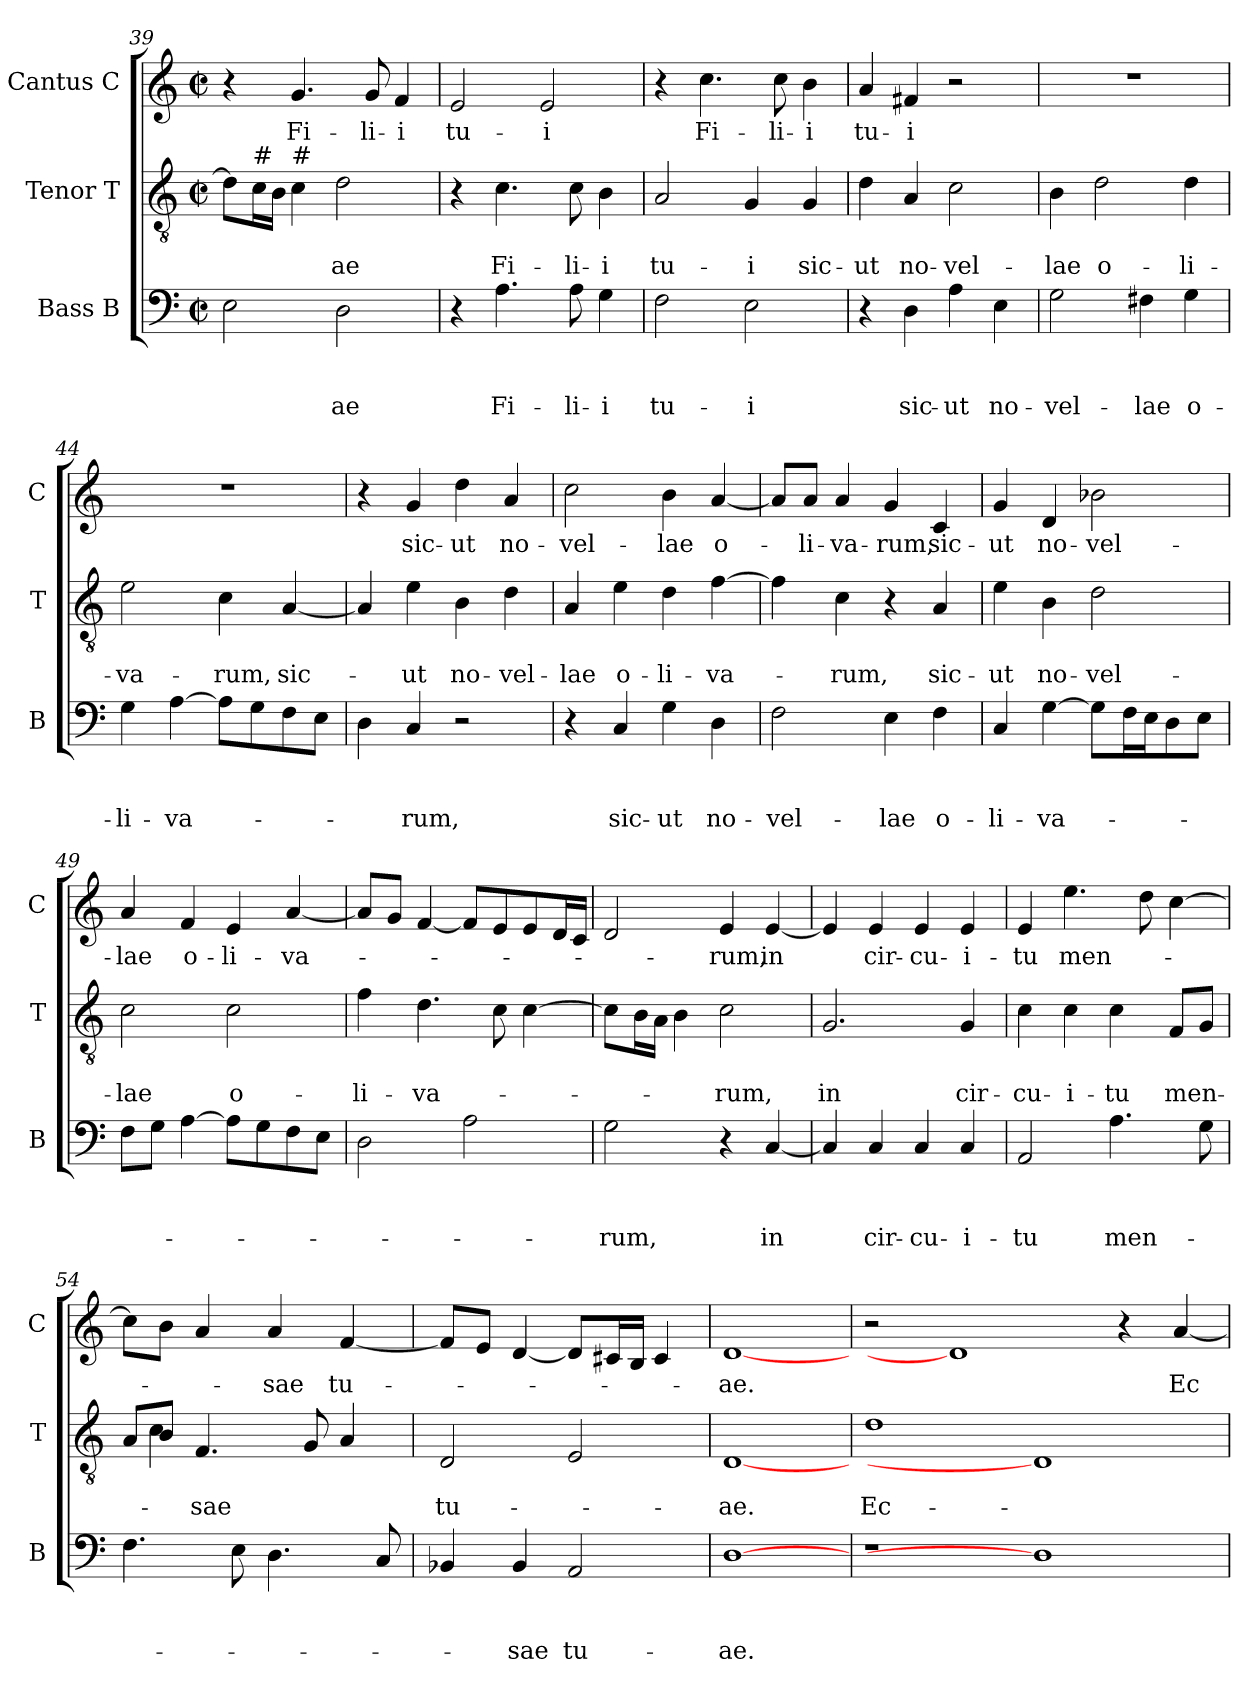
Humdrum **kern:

**kern	**text	**text	**text	**kern	**text	**text	**kern	**text
*part3	*part3	*part3	*part3	*part2	*part2	*part2	*part1	*part1
*staff3	*staff3	*staff3	*staff3	*staff2	*staff2	*staff2	*staff1	*staff1
*I"Bass B	*	*	*	*I"Tenor T	*	*	*I"Cantus C	*
*I'B	*	*	*	*I'T	*	*	*I'C	*
*clefF4	*	*	*	*clefGv2	*	*	*clefG2	*
*k[]	*	*	*	*k[]	*	*	*k[]	*
*C:	*	*	*	*C:	*	*	*C:	*
*M2/2	*	*	*	*M2/2	*	*	*M2/2	*
*met(c|)	*	*	*	*met(c|)	*	*	*met(c|)	*
=39	=39	=39	=39	=39	=39	=39	=39	=39
2E\	.	.	.	8d\L]	.	.	4r	.
!	!	!	!	!LO:TX:a:t=#	!	!	!	!
.	.	.	.	16c\L	.	.	.	.
.	.	.	.	16B\JJ	.	.	.	.
!	!	!	!	!LO:TX:a:t=#	!	!	!	!
!	!	!	!	!	!	!	!	!LO:LY:b
.	.	.	.	4c\	.	.	4.g/	Fi-
!	!	!	!LO:LY:b	!	!	!LO:LY:b	!	!
2D\	.	.	-ae	2d\	.	-ae	.	.
!	!	!	!	!	!	!	!	!LO:LY:b
.	.	.	.	.	.	.	8g/	-li-
!	!	!	!	!	!	!	!	!LO:LY:b
.	.	.	.	.	.	.	4f/	-i
=40	=40	=40	=40	=40	=40	=40	=40	=40
!	!	!	!	!	!	!	!	!LO:LY:b
4r	.	.	.	4r	.	.	2e/	tu-
!	!	!	!LO:LY:b	!	!	!LO:LY:b	!	!
4.A\	.	.	Fi-	4.c\	.	Fi-	.	.
!	!	!	!	!	!	!	!	!LO:LY:b
.	.	.	.	.	.	.	2e/	-i
!	!	!	!LO:LY:b	!	!	!LO:LY:b	!	!
8A\	.	.	-li-	8c\	.	-li-	.	.
!	!	!	!LO:LY:b:rj	!	!	!LO:LY:b:rj	!	!
4G\	.	.	-i	4B\	.	-i	.	.
=41	=41	=41	=41	=41	=41	=41	=41	=41
!	!	!	!LO:LY:b	!	!	!LO:LY:b	!	!
2F\	.	.	tu-	2A/	.	tu-	4r	.
!	!	!	!	!	!	!	!	!LO:LY:b
.	.	.	.	.	.	.	4.cc\	Fi-
!	!	!	!LO:LY:b	!	!	!LO:LY:b	!	!
2E\	.	.	-i	4G/	.	-i	.	.
!	!	!	!	!	!	!	!	!LO:LY:b
.	.	.	.	.	.	.	8cc\	-li-
!	!	!	!	!	!	!LO:LY:b	!	!LO:LY:b:rj
.	.	.	.	4G/	.	sic-	4b\	-i
=42	=42	=42	=42	=42	=42	=42	=42	=42
!	!	!	!	!	!	!LO:LY:b	!	!LO:LY:b
4r	.	.	.	4d\	.	-ut	4a/	tu-
!	!	!	!LO:LY:b	!	!	!LO:LY:b	!	!LO:LY:b
4D\	.	.	sic-	4A/	.	no-	4f#X/	-i
!	!	!	!LO:LY:b	!	!	!LO:LY:b:rj	!	!
4A\	.	.	-ut	2c\	.	-vel-	2r	.
!	!	!	!LO:LY:b	!	!	!	!	!
4E\	.	.	no-	.	.	.	.	.
=43	=43	=43	=43	=43	=43	=43	=43	=43
!	!	!	!LO:LY:b	!	!	!LO:LY:b	!	!
2G\	.	.	-vel-	4B\	.	-lae	1r	.
!	!	!	!	!	!	!LO:LY:b	!	!
.	.	.	.	2d\	.	o-	.	.
!	!	!	!LO:LY:b	!	!	!	!	!
4F#X\	.	.	-lae	.	.	.	.	.
!	!	!	!LO:LY:b	!	!	!LO:LY:b	!	!
4G\	.	.	o-	4d\	.	-li-	.	.
!!LO:LB:g=z
=44	=44	=44	=44	=44	=44	=44	=44	=44
!	!	!	!LO:LY:b	!	!	!LO:LY:b	!	!
4G\	.	.	-li-	2e\	.	-va-	1r	.
!	!	!	!LO:LY:b	!	!	!	!	!
[>4A\	.	.	-va-	.	.	.	.	.
!	!	!	!	!	!	!LO:LY:b	!	!
8A\L]	.	.	.	4c\	.	-rum,	.	.
8G\	.	.	.	.	.	.	.	.
!	!	!	!	!	!	!LO:LY:b	!	!
8F\	.	.	.	[<4A/	.	sic-	.	.
8E\J	.	.	.	.	.	.	.	.
=45	=45	=45	=45	=45	=45	=45	=45	=45
4D\	.	.	.	4A/]	.	.	4r	.
!	!	!	!LO:LY:b	!	!	!LO:LY:b	!	!LO:LY:b
4C/	.	.	-rum,	4e\	.	-ut	4g/	sic-
!	!	!	!	!	!	!LO:LY:b	!	!LO:LY:b
2r	.	.	.	4B\	.	no-	4dd\	-ut
!	!	!	!	!	!	!LO:LY:b	!	!LO:LY:b
.	.	.	.	4d\	.	-vel-	4a/	no-
=46	=46	=46	=46	=46	=46	=46	=46	=46
!	!	!	!	!	!	!LO:LY:b	!	!LO:LY:b
4r	.	.	.	4A/	.	-lae	2cc\	-vel-
!	!	!	!LO:LY:b	!	!	!LO:LY:b	!	!
4C/	.	.	sic-	4e\	.	o-	.	.
!	!	!	!LO:LY:b	!	!	!LO:LY:b	!	!LO:LY:b
4G\	.	.	-ut	4d\	.	-li-	4b\	-lae
!	!	!	!LO:LY:b	!	!	!LO:LY:b	!	!LO:LY:b
4D\	.	.	no-	[>4f\	.	-va-	[<4a/	o-
=47	=47	=47	=47	=47	=47	=47	=47	=47
!	!	!	!LO:LY:b	!	!	!	!	!
2F\	.	.	-vel-	4f\]	.	.	8a/L]	.
!	!	!	!	!	!	!	!	!LO:LY:b
.	.	.	.	.	.	.	8a/J	-li-
!	!	!	!	!	!	!LO:LY:b	!	!LO:LY:b:rj
.	.	.	.	4c\	.	-rum,	4a/	-va-
!	!	!	!LO:LY:b	!	!	!	!	!LO:LY:b
4E\	.	.	-lae	4r	.	.	4g/	-rum,
!	!	!	!LO:LY:b	!	!	!LO:LY:b	!	!LO:LY:b
4F\	.	.	o-	4A/	.	sic-	4c/	sic-
=48	=48	=48	=48	=48	=48	=48	=48	=48
!	!	!	!LO:LY:b	!	!	!LO:LY:b	!	!LO:LY:b
4C/	.	.	-li-	4e\	.	-ut	4g/	-ut
!	!	!	!LO:LY:b	!	!	!LO:LY:b	!	!LO:LY:b
[>4G\	.	.	-va-	4B\	.	no-	4d/	no-
!	!	!	!	!	!	!LO:LY:b	!	!LO:LY:b
8G\L]	.	.	.	2d\	.	-vel-	2b-X\	-vel-
16F\L	.	.	.	.	.	.	.	.
16E\J	.	.	.	.	.	.	.	.
8D\	.	.	.	.	.	.	.	.
8E\J	.	.	.	.	.	.	.	.
=49	=49	=49	=49	=49	=49	=49	=49	=49
!	!	!	!	!	!	!LO:LY:b	!	!LO:LY:b
8F\L	.	.	.	2c\	.	-lae	4a/	-lae
8G\J	.	.	.	.	.	.	.	.
!	!	!	!	!	!	!	!	!LO:LY:b
[>4A\	.	.	.	.	.	.	4f/	o-
!	!	!	!	!	!	!LO:LY:b	!	!LO:LY:b
8A\L]	.	.	.	2c\	.	o-	4e/	-li-
8G\	.	.	.	.	.	.	.	.
!	!	!	!	!	!	!	!	!LO:LY:b
8F\	.	.	.	.	.	.	[<4a/	-va-
8E\J	.	.	.	.	.	.	.	.
!!LO:LB:g=z
=50	=50	=50	=50	=50	=50	=50	=50	=50
!	!	!	!	!	!	!LO:LY:b	!	!
2D\	.	.	.	4f\	.	-li-	8a/L]	.
.	.	.	.	.	.	.	8g/J	.
!	!	!	!	!	!	!LO:LY:b	!	!
.	.	.	.	4.d\	.	-va-	[<4f/	.
2A\	.	.	.	.	.	.	8f/L]	.
.	.	.	.	8c\	.	.	8e/	.
.	.	.	.	[>4c\	.	.	8e/	.
.	.	.	.	.	.	.	16d/L	.
.	.	.	.	.	.	.	16c/JJ	.
=51	=51	=51	=51	=51	=51	=51	=51	=51
!	!	!	!LO:LY:b	!	!	!	!	!
2G\	.	.	-rum,	8c\L]	.	.	2d/	.
.	.	.	.	16B\L	.	.	.	.
.	.	.	.	16A\JJ	.	.	.	.
.	.	.	.	4B\	.	.	.	.
!	!	!	!	!	!	!LO:LY:b	!	!LO:LY:b
4r	.	.	.	2c\	.	-rum,	4e/	-rum,
!	!	!	!LO:LY:b	!	!	!	!	!LO:LY:b
[<4C/	.	.	in	.	.	.	[<4e/	in
=52	=52	=52	=52	=52	=52	=52	=52	=52
!	!	!	!	!	!	!LO:LY:b	!	!
4C/]	.	.	.	2.G/	.	in	4e/]	.
!	!	!	!LO:LY:b	!	!	!	!	!LO:LY:b
4C/	.	.	cir-	.	.	.	4e/	cir-
!	!	!	!LO:LY:b	!	!	!	!	!LO:LY:b
4C/	.	.	-cu-	.	.	.	4e/	-cu-
!	!	!	!LO:LY:b	!	!	!LO:LY:b	!	!LO:LY:b
4C/	.	.	-i-	4G/	.	cir-	4e/	-i-
=53	=53	=53	=53	=53	=53	=53	=53	=53
!	!	!	!LO:LY:b	!	!	!LO:LY:b	!	!LO:LY:b
2AA/	.	.	-tu	4c\	.	-cu-	4e/	-tu
!	!	!	!	!	!	!LO:LY:b	!	!LO:LY:b
.	.	.	.	4c\	.	-i-	4.ee\	men-
!	!	!	!LO:LY:b	!	!	!LO:LY:b	!	!
4.A\	.	.	men-	4c\	.	-tu	.	.
.	.	.	.	.	.	.	8dd\	.
!	!	!	!	!	!	!LO:LY:b	!	!
.	.	.	.	8F/L	.	men-	[>4cc\	.
8G\	.	.	.	8G/J	.	.	.	.
=54	=54	=54	=54	=54	=54	=54	=54	=54
*	*	*	*	*^	*	*	*	*
4.F\	.	.	.	8A/L	8ryy	.	.	8cc\L]	.
.	.	.	.	8B/J	4c\	.	.	8b\J	.
!	!	!	!	!	!	!	!LO:LY:b	!	!
.	.	.	.	4.F/	.	.	-sae	4a/	.
8E\	.	.	.	.	2ryy	.	.	.	.
!	!	!	!	!	!	!	!	!	!LO:LY:b
4.D\	.	.	.	.	.	.	.	4a/	-sae
.	.	.	.	8G>/	.	.	.	.	.
!	!	!	!	!	!	!	!	!	!LO:LY:b
.	.	.	.	4A/	.	.	.	[<4f/	tu-
8C/	.	.	.	.	8ryy	.	.	.	.
=55	=55	=55	=55	=55	=55	=55	=55	=55	=55
!	!	!	!	!	!	!	!LO:LY:b	!	!
*	*	*	*	*v	*v	*	*	*	*
4BB-X/	.	.	.	2D/	.	tu-	8f/L]	.
.	.	.	.	.	.	.	8e/J	.
!	!	!	!LO:LY:b	!	!	!	!	!
4BB-/	.	.	-sae	.	.	.	[<4d/	.
!	!	!	!LO:LY:b	!	!	!	!	!
2AA/	.	.	tu-	2E/	.	.	8d/L]	.
.	.	.	.	.	.	.	16c#X/L	.
.	.	.	.	.	.	.	16B/JJ	.
.	.	.	.	.	.	.	4c#/	.
=56	=56	=56	=56	=56	=56	=56	=56	=56
!	!	!	!LO:LY:b	!	!	!LO:LY:b	!	!LO:LY:b
[1D	.	.	-ae.	[1D	.	-ae.	[1d	-ae.
!!LO:PB:g=z
=57	=57	=57	=57	=57	=57	=57	=57	=57
!	!	!	!	!	!	!LO:LY:b	!	!
1r	.	.	.	1d	.	Ec-	2r	.
.	.	.	.	.	.	.	1d]	.
1D]	.	.	.	1D]	.	.	.	.
.	.	.	.	.	.	.	4r	.
!	!	!	!	!	!	!	!	!LO:LY:b
.	.	.	.	.	.	.	[<4a/	Ec-
=	=	=	=	=	=	=	=	=
*-	*-	*-	*-	*-	*-	*-	*-	*-
